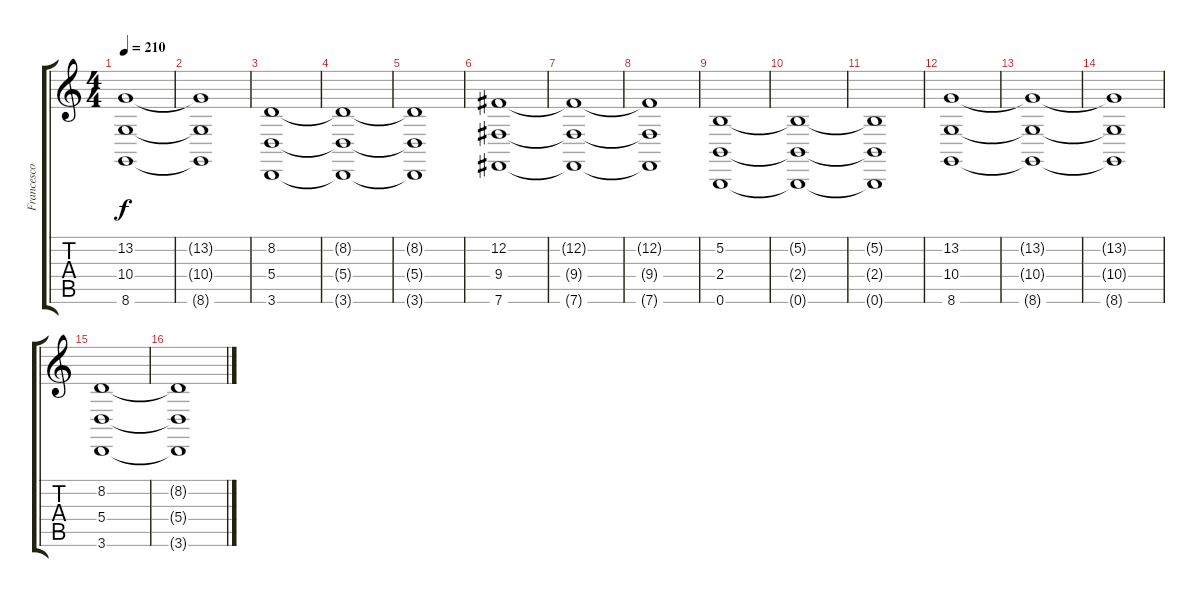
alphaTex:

\track ("Francesco Paoli" "Francesco ") {instrument stringensemble2}
\staff {score tabs}
\tuning (B3 Gb3 D3 A2 E2 B1) {hide}
\ts (4 4)
\tempo 210
\clef g2
\ks c
(13.2{t} 10.4{t} 8.6{t}).1{dy f} |
(13.2{t} 10.4{t} 8.6{t}).1 |
(8.2 5.4 3.6).1 |
(8.2{t} 5.4{t} 3.6{t}).1 |
(8.2{t} 5.4{t} 3.6{t}).1 |
(12.2 9.4 7.6).1 |
(12.2{t} 9.4{t} 7.6{t}).1 |
(12.2{t} 9.4{t} 7.6{t}).1 |
(5.2 2.4 0.6).1{volume 13 instrument stringensemble2} |
(5.2{t} 2.4{t} 0.6{t}).1 |
(5.2{t} 2.4{t} 0.6{t}).1 |
(13.2 10.4 8.6).1 |
(13.2{t} 10.4{t} 8.6{t}).1 |
(13.2{t} 10.4{t} 8.6{t}).1 |
(8.2 5.4 3.6).1 |
(8.2{t} 5.4{t} 3.6{t}).1
